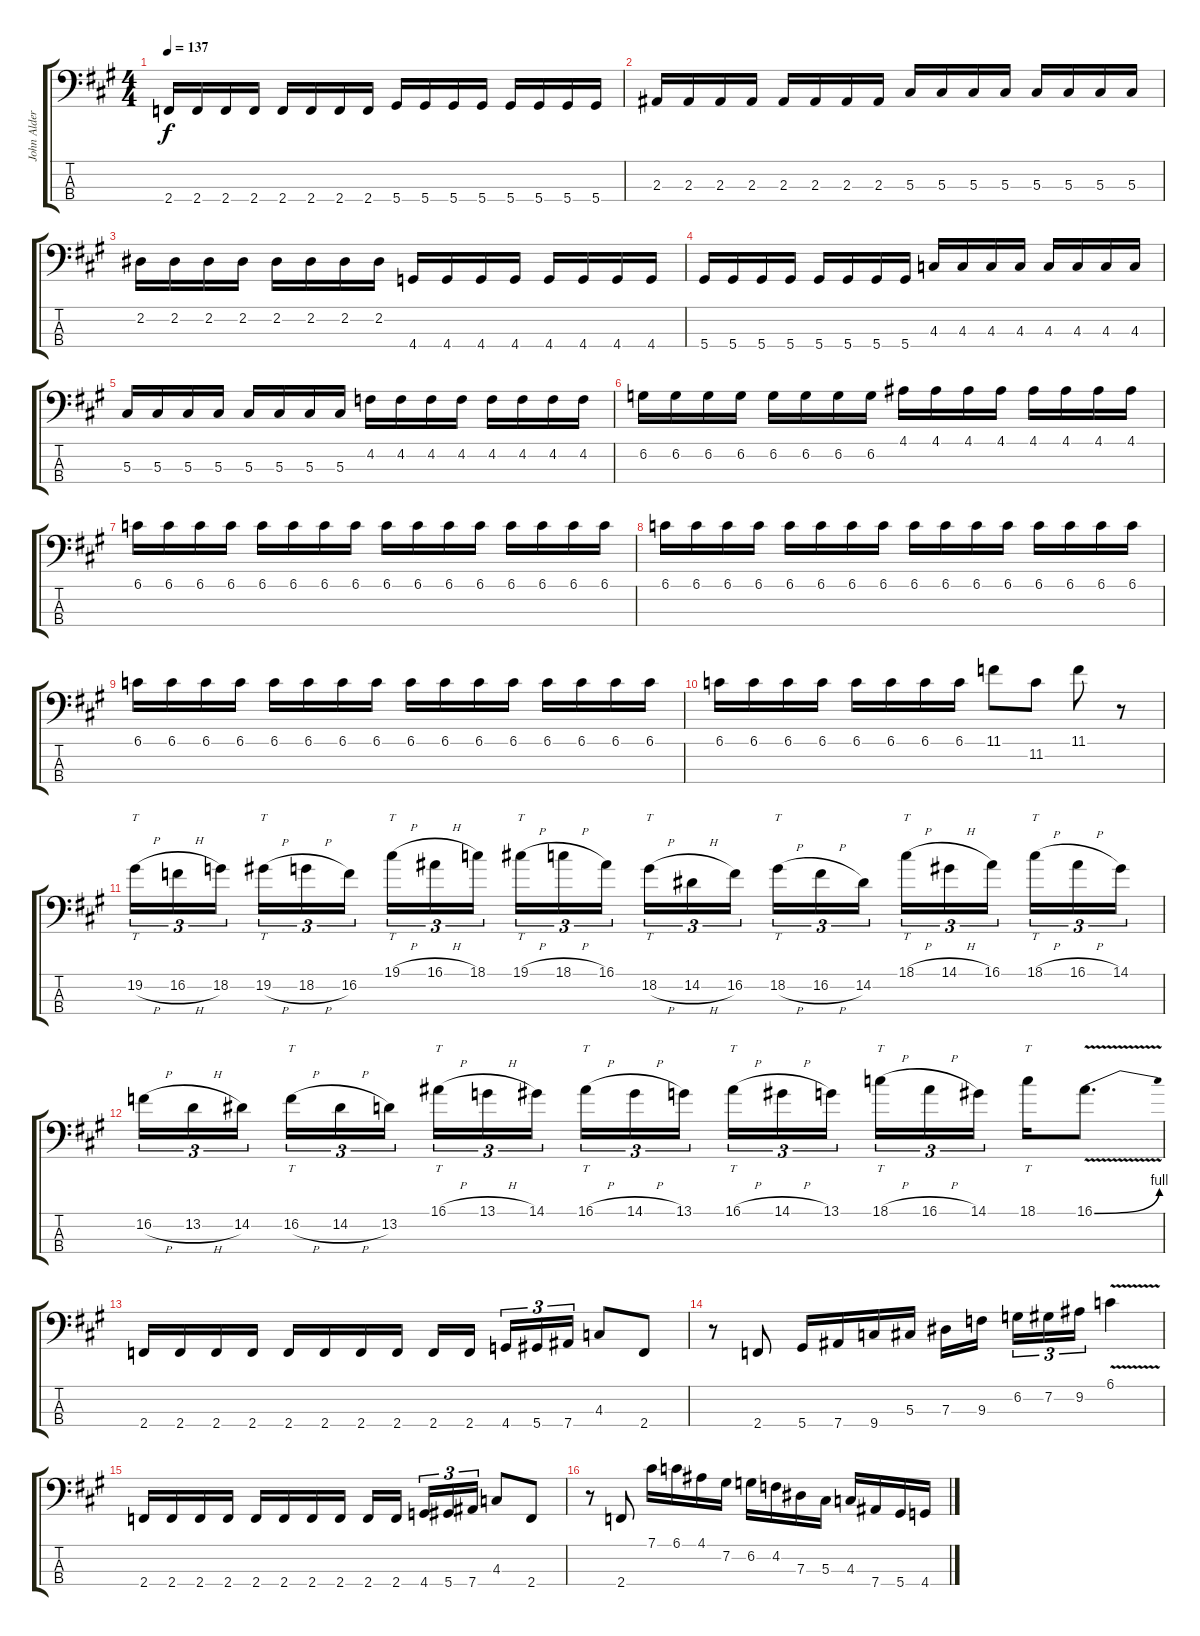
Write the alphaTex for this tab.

\track ("John Alderete" "John Alder") {instrument electricbassfinger}
\staff {score tabs}
\tuning (Gb2 Db2 Ab1 Eb1) {hide}
\ts (4 4)
\tempo 137
\clef f4
\ks f#minor
2.4.16{dy f} 2.4.16 2.4.16 2.4.16 2.4.16 2.4.16 2.4.16 2.4.16 5.4.16 5.4.16 5.4.16 5.4.16 5.4.16 5.4.16 5.4.16 5.4.16 |
2.3.16 2.3.16 2.3.16 2.3.16 2.3.16 2.3.16 2.3.16 2.3.16 5.3.16 5.3.16 5.3.16 5.3.16 5.3.16 5.3.16 5.3.16 5.3.16 |
2.2.16 2.2.16 2.2.16 2.2.16 2.2.16 2.2.16 2.2.16 2.2.16 4.4.16 4.4.16 4.4.16 4.4.16 4.4.16 4.4.16 4.4.16 4.4.16 |
5.4.16 5.4.16 5.4.16 5.4.16 5.4.16 5.4.16 5.4.16 5.4.16 4.3.16 4.3.16 4.3.16 4.3.16 4.3.16 4.3.16 4.3.16 4.3.16 |
5.3.16 5.3.16 5.3.16 5.3.16 5.3.16 5.3.16 5.3.16 5.3.16 4.2.16 4.2.16 4.2.16 4.2.16 4.2.16 4.2.16 4.2.16 4.2.16 |
6.2.16 6.2.16 6.2.16 6.2.16 6.2.16 6.2.16 6.2.16 6.2.16 4.1.16 4.1.16 4.1.16 4.1.16 4.1.16 4.1.16 4.1.16 4.1.16 |
6.1.16 6.1.16 6.1.16 6.1.16 6.1.16 6.1.16 6.1.16 6.1.16 6.1.16 6.1.16 6.1.16 6.1.16 6.1.16 6.1.16 6.1.16 6.1.16 |
6.1.16 6.1.16 6.1.16 6.1.16 6.1.16 6.1.16 6.1.16 6.1.16 6.1.16 6.1.16 6.1.16 6.1.16 6.1.16 6.1.16 6.1.16 6.1.16 |
6.1.16 6.1.16 6.1.16 6.1.16 6.1.16 6.1.16 6.1.16 6.1.16 6.1.16 6.1.16 6.1.16 6.1.16 6.1.16 6.1.16 6.1.16 6.1.16 |
6.1.16 6.1.16 6.1.16 6.1.16 6.1.16 6.1.16 6.1.16 6.1.16 11.1.8 11.2.8 11.1.8 r.8 |
19.2{h}.16{tt tu (3 2)} 16.2{h}.16{tu (3 2)} 18.2.16{tu (3 2) beam splitsecondary} 19.2{h}.16{tt tu (3 2)} 18.2{h}.16{tu (3 2)} 16.2.16{tu (3 2)} 19.1{h}.16{tt tu (3 2)} 16.1{h}.16{tu (3 2)} 18.1.16{tu (3 2) beam splitsecondary} 19.1{h}.16{tt tu (3 2)} 18.1{h}.16{tu (3 2)} 16.1.16{tu (3 2)} 18.2{h}.16{tt tu (3 2)} 14.2{h}.16{tu (3 2)} 16.2.16{tu (3 2) beam splitsecondary} 18.2{h}.16{tt tu (3 2)} 16.2{h}.16{tu (3 2)} 14.2.16{tu (3 2)} 18.1{h}.16{tt tu (3 2)} 14.1{h}.16{tu (3 2)} 16.1.16{tu (3 2) beam splitsecondary} 18.1{h}.16{tt tu (3 2)} 16.1{h}.16{tu (3 2)} 14.1.16{tu (3 2)} |
16.2{h}.16{tu (3 2)} 13.2{h}.16{tu (3 2)} 14.2.16{tu (3 2) beam splitsecondary} 16.2{h}.16{tt tu (3 2)} 14.2{h}.16{tu (3 2)} 13.2.16{tu (3 2)} 16.1{h}.16{tt tu (3 2)} 13.1{h}.16{tu (3 2)} 14.1.16{tu (3 2) beam splitsecondary} 16.1{h}.16{tt tu (3 2)} 14.1{h}.16{tu (3 2)} 13.1.16{tu (3 2)} 16.1{h}.16{tt tu (3 2)} 14.1{h}.16{tu (3 2)} 13.1.16{tu (3 2) beam splitsecondary} 18.1{h}.16{tt tu (3 2)} 16.1{h}.16{tu (3 2)} 14.1.16{tu (3 2)} 18.1.16{tt} 16.1{be (bend 0 0 60 4) v}.8{d} |
2.4.16 2.4.16 2.4.16 2.4.16 2.4.16 2.4.16 2.4.16 2.4.16 2.4.16 2.4.16{beam splitsecondary} 4.4.16{tu (3 2)} 5.4.16{tu (3 2)} 7.4.16{tu (3 2)} 4.3.8 2.4.8 |
r.8 2.4.8 5.4.16 7.4.16 9.4.16 5.3.16 7.3.16 9.3.16{beam splitsecondary} 6.2.16{tu (3 2)} 7.2.16{tu (3 2)} 9.2.16{tu (3 2)} 6.1{v}.4 |
2.4.16 2.4.16 2.4.16 2.4.16 2.4.16 2.4.16 2.4.16 2.4.16 2.4.16 2.4.16{beam splitsecondary} 4.4.16{tu (3 2)} 5.4.16{tu (3 2)} 7.4.16{tu (3 2)} 4.3.8 2.4.8 |
r.8 2.4.8 7.1.16 6.1.16 4.1.16 7.2.16 6.2.16 4.2.16 7.3.16 5.3.16 4.3.16 7.4.16 5.4.16 4.4.16
